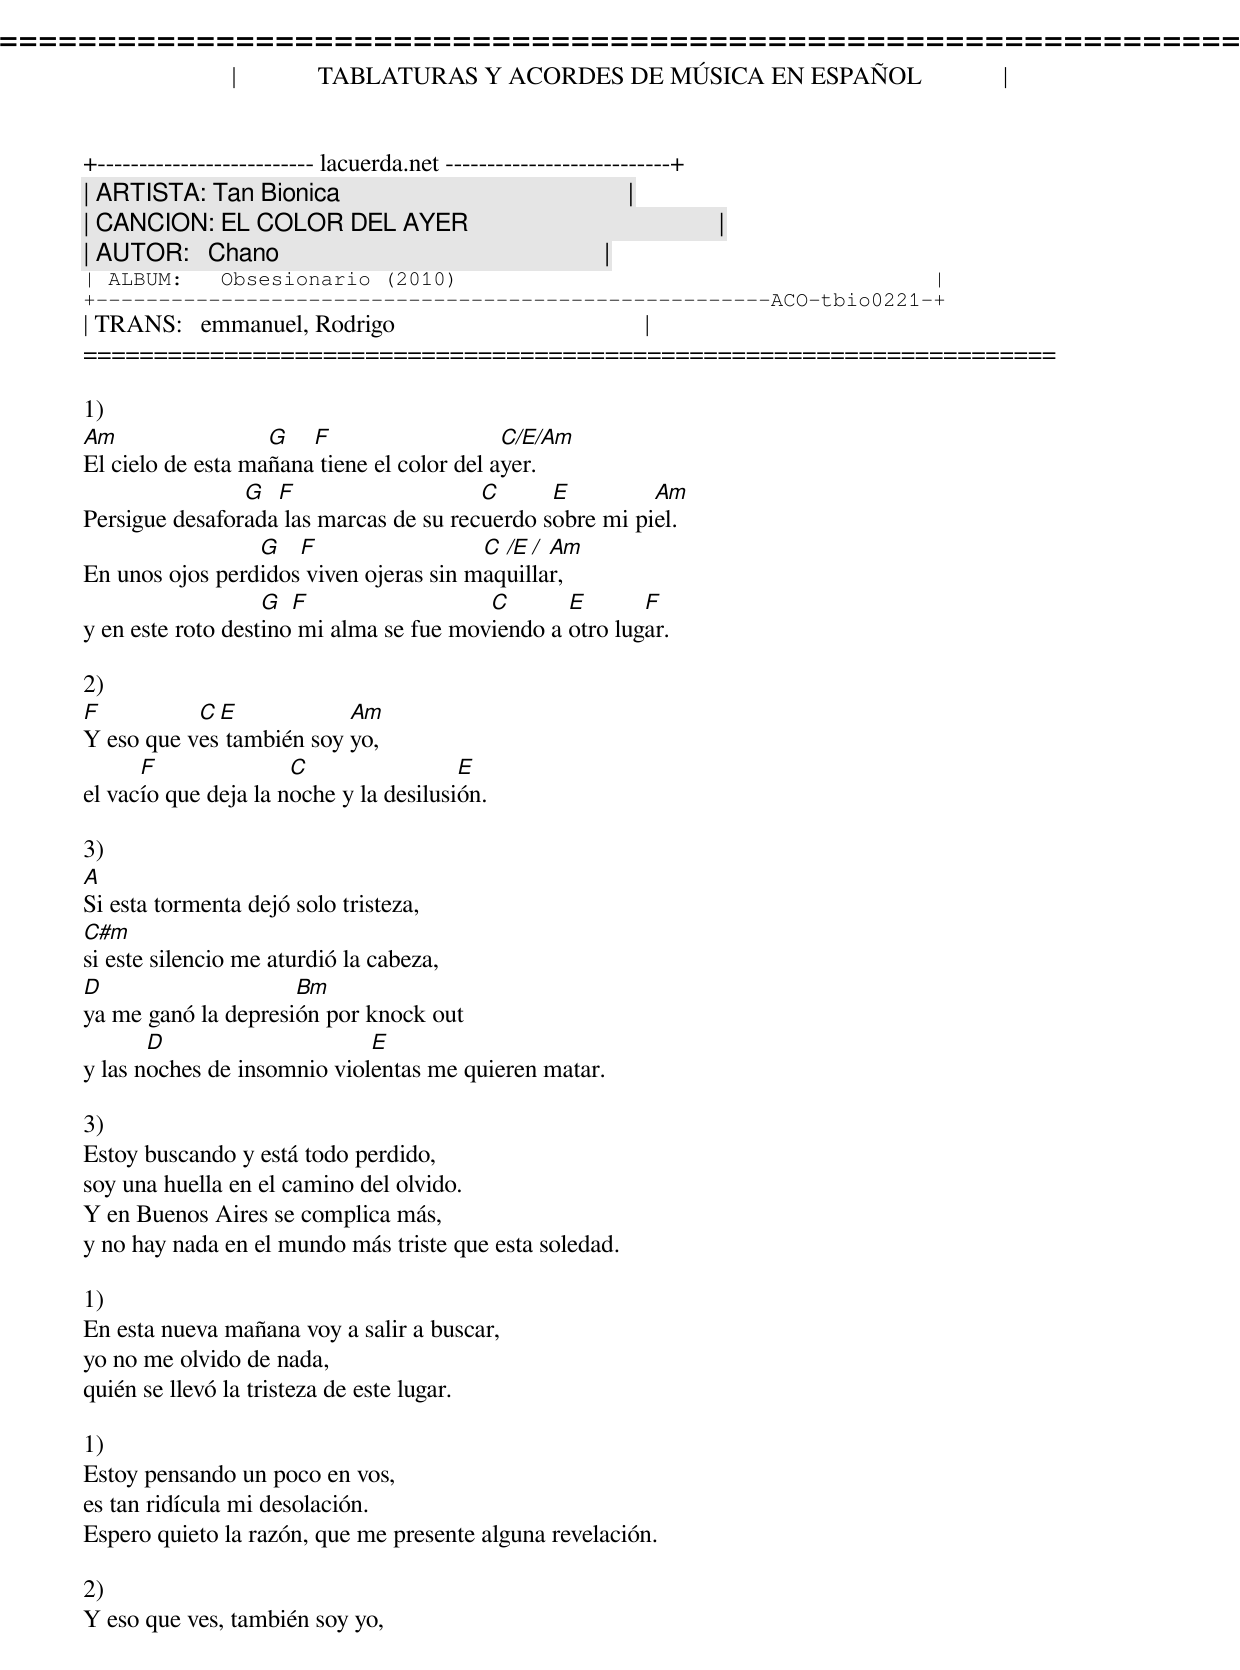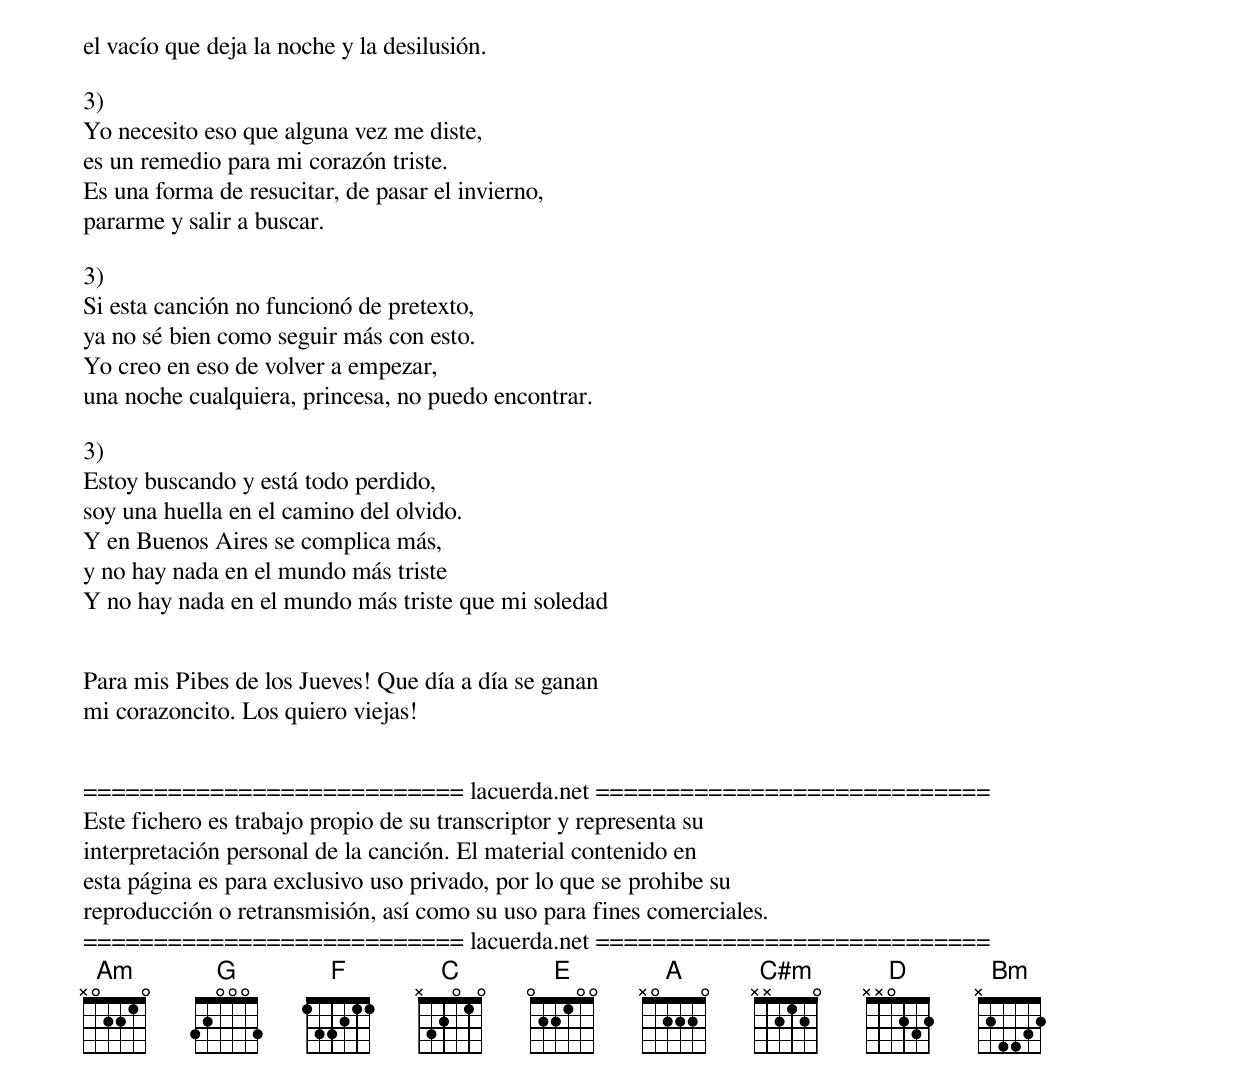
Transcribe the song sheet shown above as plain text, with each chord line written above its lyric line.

=====================================================================
|             TABLATURAS Y ACORDES DE MÚSICA EN ESPAÑOL             |
+-------------------------- lacuerda.net ---------------------------+
| ARTISTA: Tan Bionica                                              |
| CANCION: EL COLOR DEL AYER                                        |
| AUTOR:   Chano                                                    |
| ALBUM:   Obsesionario (2010)                                      |
+------------------------------------------------------ACO-tbio0221-+
| TRANS:   emmanuel, Rodrigo                                        |
=====================================================================

1)
Am                 G   F                    C/E/Am
El cielo de esta mañana tiene el color del ayer.
                G  F                    C      E         Am
Persigue desaforada las marcas de su recuerdo sobre mi piel.
                 G   F                  C /E / Am
En unos ojos perdidos viven ojeras sin maquillar,
                   G  F                  C       E       F
y en este roto destino mi alma se fue moviendo a otro lugar.

2)
F          C E            Am
Y eso que ves también soy yo,
      F               C                 E
el vacío que deja la noche y la desilusión.

3)
A
Si esta tormenta dejó solo tristeza,
C#m
si este silencio me aturdió la cabeza,
D                    Bm
ya me ganó la depresión por knock out
       D                     E
y las noches de insomnio violentas me quieren matar.

3)
Estoy buscando y está todo perdido,
soy una huella en el camino del olvido.
Y en Buenos Aires se complica más,
y no hay nada en el mundo más triste que esta soledad.

1)
En esta nueva mañana voy a salir a buscar,
yo no me olvido de nada,
quién se llevó la tristeza de este lugar.

1)
Estoy pensando un poco en vos,
es tan ridícula mi desolación.
Espero quieto la razón, que me presente alguna revelación.

2)
Y eso que ves, también soy yo,
el vacío que deja la noche y la desilusión.

3)
Yo necesito eso que alguna vez me diste,
es un remedio para mi corazón triste.
Es una forma de resucitar, de pasar el invierno,
pararme y salir a buscar.

3)
Si esta canción no funcionó de pretexto,
ya no sé bien como seguir más con esto.
Yo creo en eso de volver a empezar,
una noche cualquiera, princesa, no puedo encontrar.

3)
Estoy buscando y está todo perdido,
soy una huella en el camino del olvido.
Y en Buenos Aires se complica más,
y no hay nada en el mundo más triste
Y no hay nada en el mundo más triste que mi soledad


Para mis Pibes de los Jueves! Que día a día se ganan
mi corazoncito. Los quiero viejas!


=========================== lacuerda.net ============================
Este fichero es trabajo propio de su transcriptor y representa su
interpretación personal de la canción. El material contenido en
esta página es para exclusivo uso privado, por lo que se prohibe su
reproducción o retransmisión, así como su uso para fines comerciales.
=========================== lacuerda.net ============================
